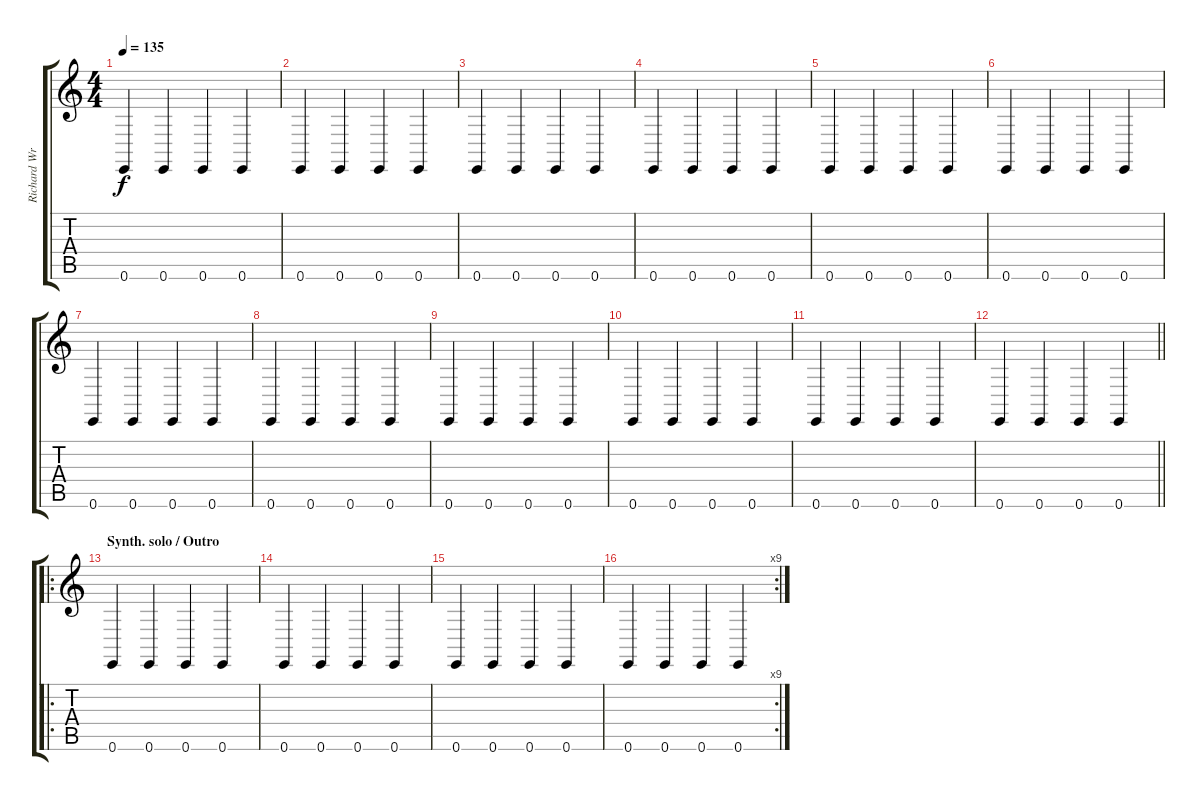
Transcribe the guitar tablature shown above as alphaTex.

\track ("Richard Wright / Synths (effects)" "Richard Wr") {instrument shakuhachi}
\staff {score tabs}
\tuning (E4 B3 G3 D3 A2 E2) {hide}
\ts (4 4)
\tempo 135
\clef g2
\ks c
0.6.4{dy f} 0.6.4 0.6.4 0.6.4 |
0.6.4 0.6.4 0.6.4 0.6.4 |
0.6.4 0.6.4 0.6.4 0.6.4 |
0.6.4 0.6.4 0.6.4 0.6.4 |
0.6.4 0.6.4 0.6.4 0.6.4 |
0.6.4 0.6.4 0.6.4 0.6.4 |
0.6.4 0.6.4 0.6.4 0.6.4 |
0.6.4 0.6.4 0.6.4 0.6.4 |
0.6.4 0.6.4 0.6.4 0.6.4 |
0.6.4 0.6.4 0.6.4 0.6.4 |
0.6.4 0.6.4 0.6.4 0.6.4 |
\barLineRight lightlight
0.6.4 0.6.4 0.6.4 0.6.4 |
\ro
\section ("" "Synth. solo / Outro")
0.6.4 0.6.4 0.6.4 0.6.4 |
0.6.4 0.6.4 0.6.4 0.6.4 |
0.6.4 0.6.4 0.6.4 0.6.4 |
\rc 9
0.6.4 0.6.4 0.6.4 0.6.4
